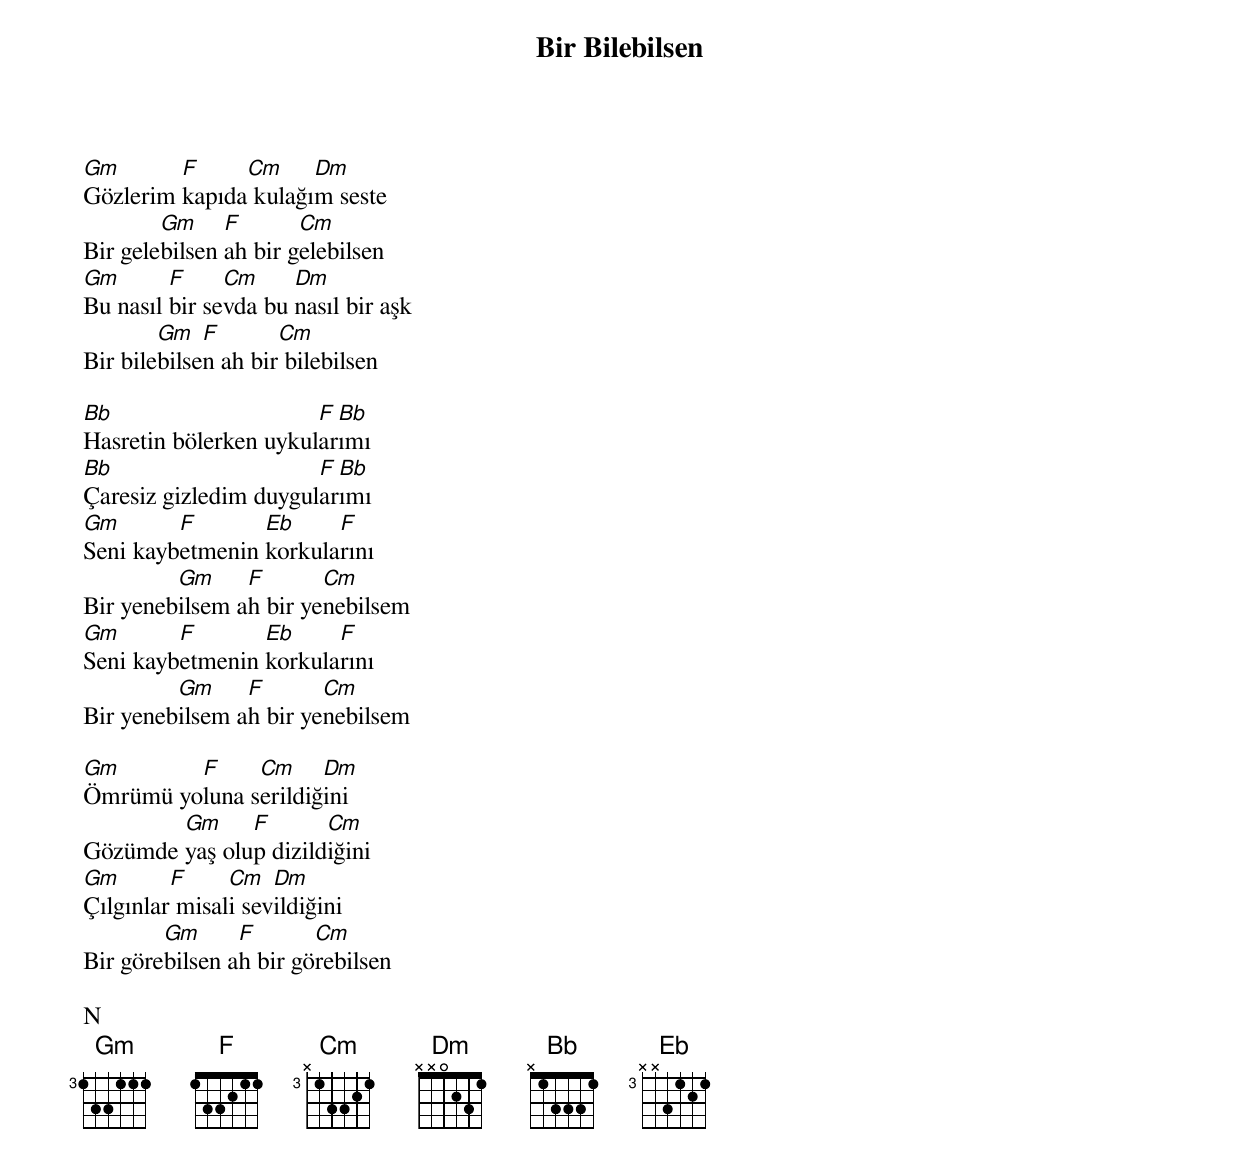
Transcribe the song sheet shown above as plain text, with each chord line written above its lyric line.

{title: Bir Bilebilsen}
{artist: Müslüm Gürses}

Gm       F     Cm     Dm
Gözlerim kapıda kulağım seste
        Gm     F       Cm
Bir gelebilsen ah bir gelebilsen
Gm       F     Cm     Dm
Bu nasıl bir sevda bu nasıl bir aşk
        Gm   F       Cm
Bir bilebilsen ah bir bilebilsen

Bb                     F Bb
Hasretin bölerken uykularımı
Bb                     F Bb
Çaresiz gizledim duygularımı
Gm       F       Eb     F
Seni kaybetmenin korkularını
         Gm     F       Cm
Bir yenebilsem ah bir yenebilsem
Gm       F       Eb     F
Seni kaybetmenin korkularını
         Gm     F       Cm
Bir yenebilsem ah bir yenebilsem

Gm       F     Cm     Dm
Ömrümü yoluna serildiğini
        Gm     F       Cm
Gözümde yaş olup dizildiğini
Gm       F     Cm   Dm
Çılgınlar misali sevildiğini
        Gm      F       Cm
Bir görebilsen ah bir görebilsen

N
